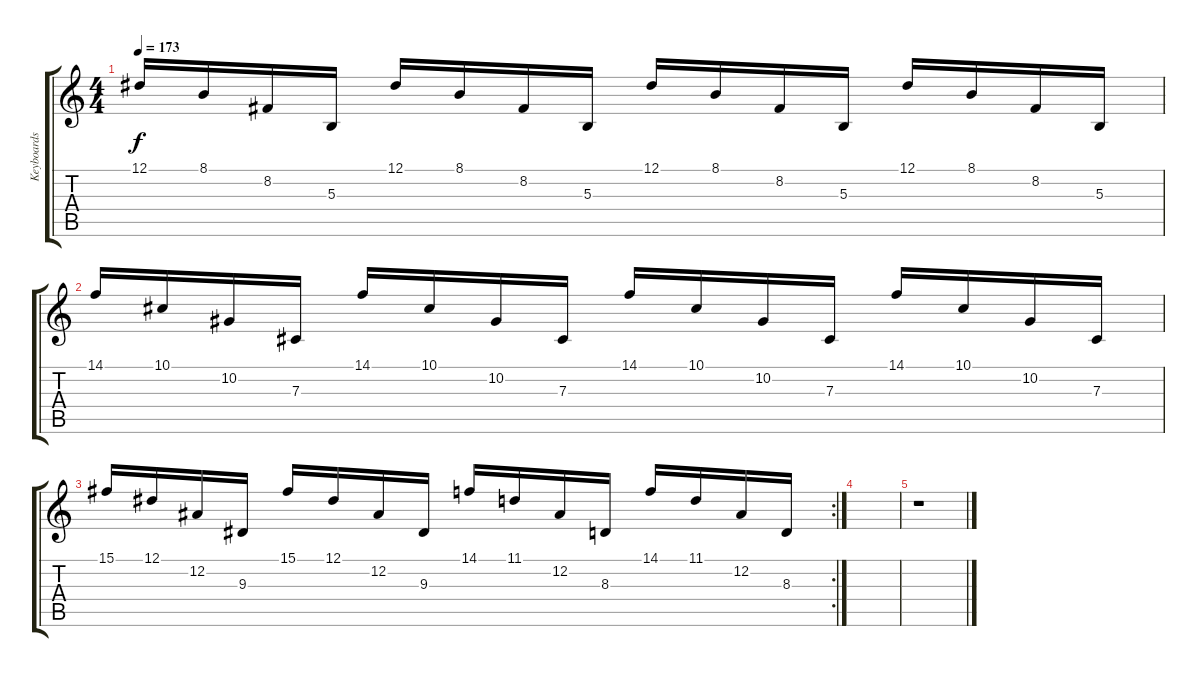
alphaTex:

\track ("Keyboards right hand" "Keyboards ") {instrument harpsichord}
\staff {score tabs}
\tuning (Eb4 Bb3 Gb3 Db3 Ab2 Eb2) {hide}
\ts (4 4)
\tempo 173
\clef g2
\ks c
12.1.16{dy f} 8.1.16 8.2.16 5.3.16 12.1.16 8.1.16 8.2.16 5.3.16 12.1.16 8.1.16 8.2.16 5.3.16 12.1.16 8.1.16 8.2.16 5.3.16 |
14.1.16 10.1.16 10.2.16 7.3.16 14.1.16 10.1.16 10.2.16 7.3.16 14.1.16 10.1.16 10.2.16 7.3.16 14.1.16 10.1.16 10.2.16 7.3.16 |
\rc 2
15.1.16 12.1.16 12.2.16 9.3.16 15.1.16 12.1.16 12.2.16 9.3.16 14.1.16 11.1.16 12.2.16 8.3.16 14.1.16 11.1.16 12.2.16 8.3.16 |
|
r.1
